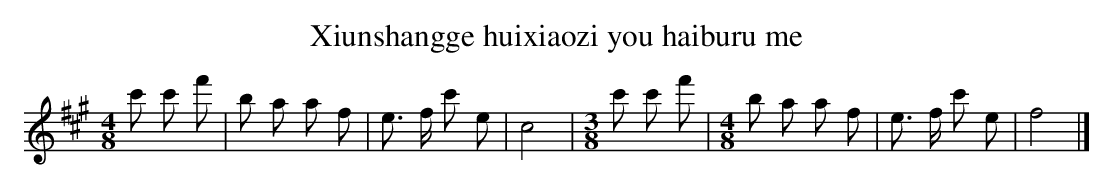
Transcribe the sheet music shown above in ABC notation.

X:1
T: Xiunshangge huixiaozi you haiburu me
L: 1/8
M: 4/8
K: A
c' c' f' [I:setbarnb 1]|
b a a f |
e> f c' e |
c4 |
[M:3/8]c' c' f' |
[M:4/8]b a a f |
e> f c' e |
f4 |]
